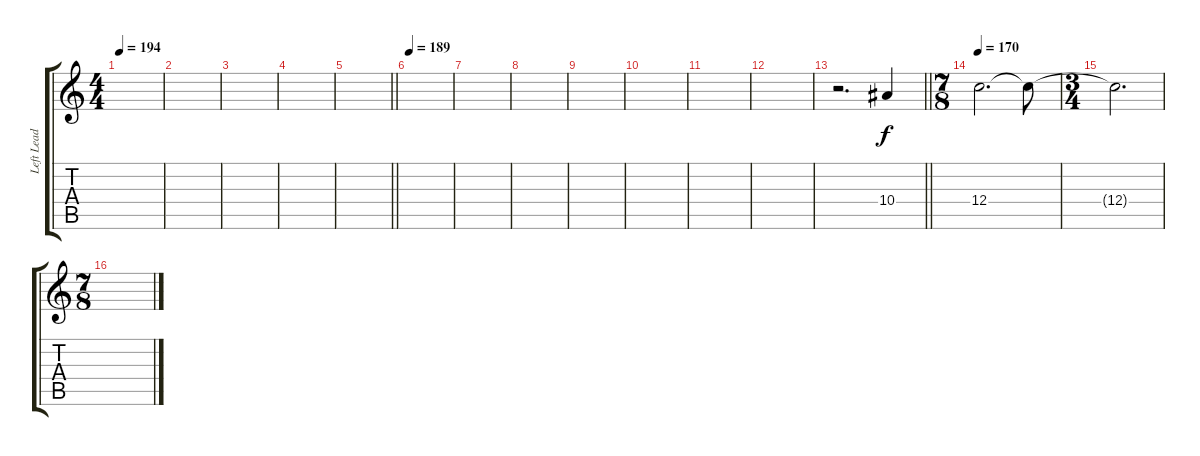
\track ("Left Lead 2" "Left Lead ") {instrument distortionguitar}
\staff {score tabs}
\tuning (D4 A3 F3 C3 G2 C2) {hide}
\ts (4 4)
\tempo 194
\clef g2
\ks c
|
|
|
|
\barLineRight lightlight
|
\section ("" "")
\tempo 189
|
|
|
|
|
|
|
\barLineRight lightlight
r.2{d} 10.4.4 |
\ts (7 8)
\section ("" "")
\tempo 170
12.4.2{d} 12.4{t}.8 |
\ts (3 4)
12.4{t}.2{d} |
\ts (7 8)
